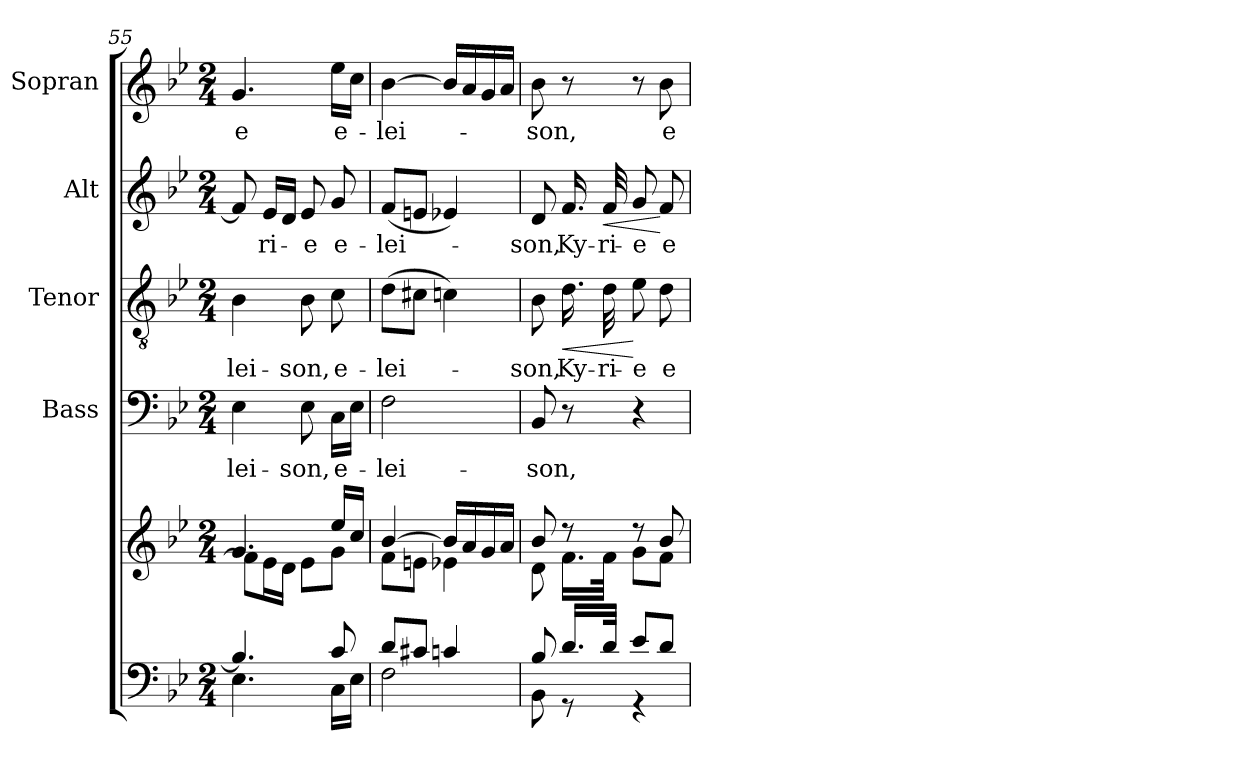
**kern	**kern	**kern	**text	**kern	**text	**dynam	**kern	**text	**dynam	**kern	**text
*part5	*part5	*part4	*part4	*part3	*part3	*part3	*part2	*part2	*part2	*part1	*part1
*staff6	*staff5	*staff4	*staff4	*staff3	*staff3	*staff3	*staff2	*staff2	*staff2	*staff1	*staff1
*	*	*I"Bass	*	*I"Tenor	*	*	*I"Alt	*	*	*I"Sopran	*
*	*	*I'B.	*	*I'T.	*	*	*I'A.	*	*	*I'S.	*
*clefF4	*clefG2	*clefF4	*	*clefGv2	*	*	*clefG2	*	*	*clefG2	*
*k[b-e-]	*k[b-e-]	*k[b-e-]	*	*k[b-e-]	*	*	*k[b-e-]	*	*	*k[b-e-]	*
*B-:	*B-:	*B-:	*	*B-:	*	*	*B-:	*	*	*B-:	*
*M2/4	*M2/4	*M2/4	*	*M2/4	*	*	*M2/4	*	*	*M2/4	*
=55	=55	=55	=55	=55	=55	=55	=55	=55	=55	=55	=55
*^	*^	*	*	*	*	*	*	*	*	*	*
!	!	!	!	!	!LO:LY:b	!	!LO:LY:b	!	!	!	!	!	!LO:LY:b
4.B-/]	4.E-\	4.g/	8f\L]	4E-\	-lei-	4B-\	-lei-	.	8f/]	.	.	4.g/	-e
!	!	!	!	!	!	!	!	!	!	!LO:LY:b	!	!	!
.	.	.	16e-\L	.	.	.	.	.	16e-/LL	-ri-	.	.	.
.	.	.	16d\JJ	.	.	.	.	.	16d/JJ	.	.	.	.
!	!	!	!	!	!LO:LY:b	!	!LO:LY:b	!	!	!LO:LY:b	!	!	!
.	.	.	8e-\L	8E-\	-son,	8B-\	-son,	.	8e-/	-e	.	.	.
!	!	!	!	!	!LO:LY:b	!	!LO:LY:b	!	!	!LO:LY:b	!	!	!LO:LY:b
8c/	16C\LL	16ee-/LL	8g\J	16C\LL	e-	8c\	e-	.	8g/	e-	.	16ee-\LL	e-
.	16E-\JJ	16cc/JJ	.	16E-\JJ	.	.	.	.	.	.	.	16cc\JJ	.
=56	=56	=56	=56	=56	=56	=56	=56	=56	=56	=56	=56	=56	=56
!	!	!	!	!	!LO:LY:b	!	!LO:LY:b	!	!	!LO:LY:b	!	!	!LO:LY:b
8d/L	2F\	[>4b-/	8f\L	2F\	-lei-	(>8d\L	-lei-	.	(<8f/L	-lei-	.	[4b-\	-lei-
8c#X/J	.	.	8en\J	.	.	8c#X\J	.	.	8en/J	.	.	.	.
4cn/	.	16b-/LL]	4e-X\	.	.	4cn\)	.	.	4e-X/)	.	.	16b-/LL]	.
.	.	16a/	.	.	.	.	.	.	.	.	.	16a/	.
.	.	16g/	.	.	.	.	.	.	.	.	.	16g/	.
.	.	16a/JJ	.	.	.	.	.	.	.	.	.	16a/JJ	.
=57	=57	=57	=57	=57	=57	=57	=57	=57	=57	=57	=57	=57	=57
!	!	!	!	!	!LO:LY:b	!	!LO:LY:b	!	!	!LO:LY:b	!	!	!LO:LY:b
8B-/	8BB-\	8b-/	8d\	8BB-/	-son,	8B-\	-son,	.	8d/	-son,	.	8b-\	-son,
!	!	!	!	!	!	!	!LO:LY:b	!LO:HP:b	!	!LO:LY:b	!	!	!
16.d/LL	8r	8rdd	16.f\LL	8r	.	16.d\	Ky-	<	16.f/	Ky-	.	8r	.
!	!	!	!	!	!	!	!LO:LY:b	!	!	!LO:LY:b	!LO:HP:b	!	!
32d/JJk	.	.	32f\JJk	.	.	32d\	-ri-	.	32f/	-ri-	<	.	.
!	!	!	!	!	!	!	!LO:LY:b	!	!	!LO:LY:b	!	!	!
8e-/L	4r	8rdd	8g\L	4r	.	8e-\	-e	[	8g/	-e	.	8r	.
!	!	!	!	!	!	!	!LO:LY:b	!	!	!LO:LY:b	!	!	!LO:LY:b
8d/J	.	8b-/	8f\J	.	.	8d\	e-	.	8f/	e-	[	8b-\	e-
*v	*v	*	*	*	*	*	*	*	*	*	*	*	*
*	*v	*v	*	*	*	*	*	*	*	*	*	*
=	=	=	=	=	=	=	=	=	=	=	=
*-	*-	*-	*-	*-	*-	*-	*-	*-	*-	*-	*-
